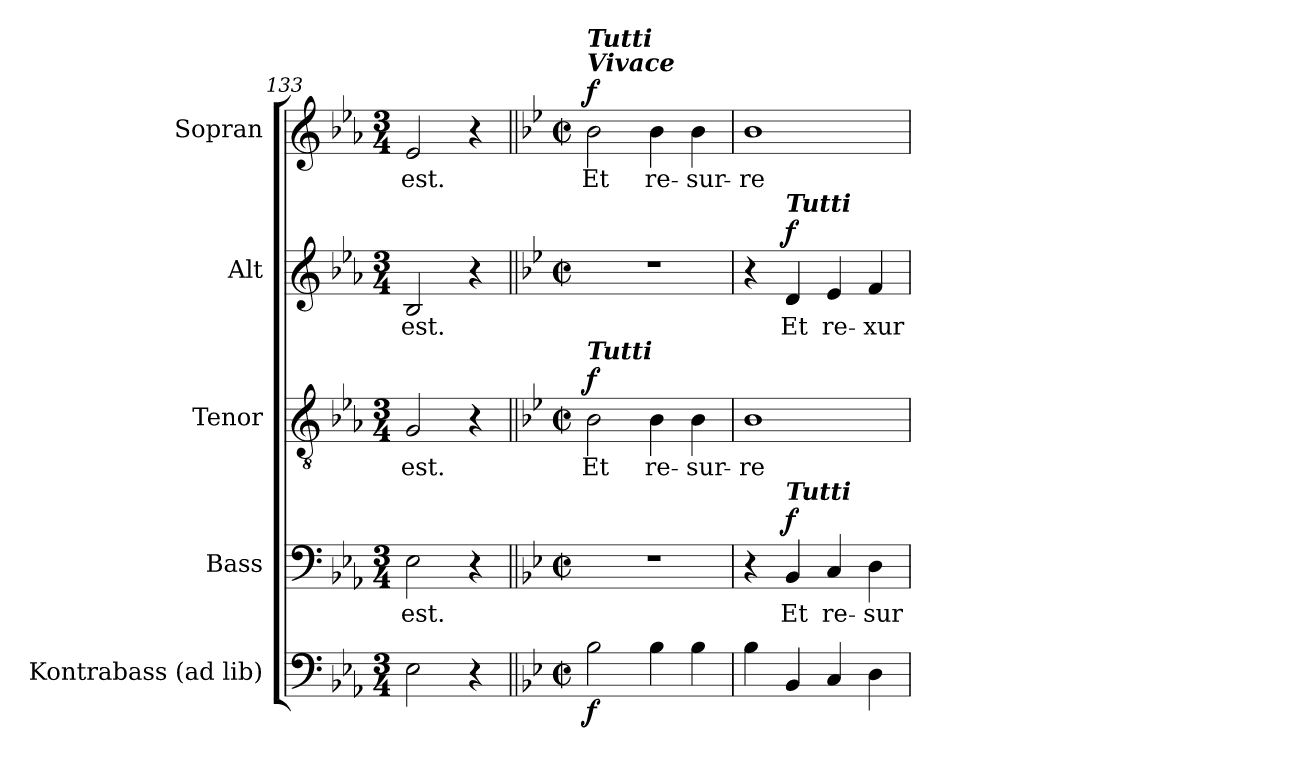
**kern	**dynam	**kern	**text	**dynam	**kern	**text	**dynam	**kern	**text	**dynam	**kern	**text	**dynam
*part5	*part5	*part4	*part4	*part4	*part3	*part3	*part3	*part2	*part2	*part2	*part1	*part1	*part1
*staff5	*staff5	*staff4	*staff4	*staff4	*staff3	*staff3	*staff3	*staff2	*staff2	*staff2	*staff1	*staff1	*staff1
*I"Kontrabass (ad lib)	*	*I"Bass	*	*	*I"Tenor	*	*	*I"Alt	*	*	*I"Sopran	*	*
*I'Kb.	*	*I'B.	*	*	*I'T.	*	*	*I'A.	*	*	*I'S.	*	*
*clefF4	*	*clefF4	*	*	*clefGv2	*	*	*clefG2	*	*	*clefG2	*	*
*ITrd7c12	*	*	*	*	*	*	*	*	*	*	*	*	*
*k[b-e-a-]	*	*k[b-e-a-]	*	*	*k[b-e-a-]	*	*	*k[b-e-a-]	*	*	*k[b-e-a-]	*	*
*E-:	*	*E-:	*	*	*E-:	*	*	*E-:	*	*	*E-:	*	*
*M3/4	*	*M3/4	*	*	*M3/4	*	*	*M3/4	*	*	*M3/4	*	*
=133	=133	=133	=133	=133	=133	=133	=133	=133	=133	=133	=133	=133	=133
!	!	!	!LO:LY:b	!	!	!LO:LY:b	!	!	!LO:LY:b	!	!	!LO:LY:b	!
2EE-\	.	2E-\	est.	.	2G/	est.	.	2B-/	est.	.	2e-/	est.	.
4r	.	4r	.	.	4r	.	.	4r	.	.	4r	.	.
!!LO:PB:g=z
=134||	=134||	=134||	=134||	=134||	=134||	=134||	=134||	=134||	=134||	=134||	=134||	=134||	=134||
*k[b-e-]	*	*k[b-e-]	*	*	*k[b-e-]	*	*	*k[b-e-]	*	*	*k[b-e-]	*	*
*B-:	*	*B-:	*	*	*B-:	*	*	*B-:	*	*	*B-:	*	*
*M2/2	*	*M2/2	*	*	*M2/2	*	*	*M2/2	*	*	*M2/2	*	*
*met(c|)	*	*met(c|)	*	*	*met(c|)	*	*	*met(c|)	*	*	*met(c|)	*	*
!	!	!	!	!	!	!	!	!	!	!	!LO:TX:a:Bi:t=Vivace	!	!
!	!	!	!	!	!	!	!	!	!	!	!LO:TX:a:Bi:t=Tutti	!	!
!	!	!	!	!	!LO:TX:a:Bi:t=Tutti	!	!	!	!	!	!	!	!
!	!LO:DY:b	!	!	!	!	!LO:LY:b	!LO:DY:a	!	!	!	!	!LO:LY:b	!LO:DY:a
2BB-\	f	1r	.	.	2B-\	Et	f	1r	.	.	2b-\	Et	f
!	!	!	!	!	!	!LO:LY:b	!	!	!	!	!	!LO:LY:b	!
4BB-\	.	.	.	.	4B-\	re-	.	.	.	.	4b-\	re-	.
!	!	!	!	!	!	!LO:LY:b	!	!	!	!	!	!LO:LY:b	!
4BB-\	.	.	.	.	4B-\	-sur-	.	.	.	.	4b-\	-sur-	.
=135	=135	=135	=135	=135	=135	=135	=135	=135	=135	=135	=135	=135	=135
!	!	!	!	!	!	!LO:LY:b	!	!	!	!	!	!LO:LY:b	!
4BB-\	.	4r	.	.	1B-	-re-	.	4r	.	.	1b-	-re-	.
!	!	!	!	!	!	!	!	!LO:TX:a:Bi:t=Tutti	!	!	!	!	!
!	!	!LO:TX:a:Bi:t=Tutti	!	!	!	!	!	!	!	!	!	!	!
!	!	!	!LO:LY:b	!LO:DY:a	!	!	!	!	!LO:LY:b	!LO:DY:a	!	!	!
4BBB-/	.	4BB-/	Et	f	.	.	.	4d/	Et	f	.	.	.
!	!	!	!LO:LY:b	!	!	!	!	!	!LO:LY:b	!	!	!	!
4CC/	.	4C/	re-	.	.	.	.	4e-/	re-	.	.	.	.
!	!	!	!LO:LY:b	!	!	!	!	!	!LO:LY:b	!	!	!	!
4DD\	.	4D\	-sur-	.	.	.	.	4f/	-xur-	.	.	.	.
=	=	=	=	=	=	=	=	=	=	=	=	=	=
*-	*-	*-	*-	*-	*-	*-	*-	*-	*-	*-	*-	*-	*-
